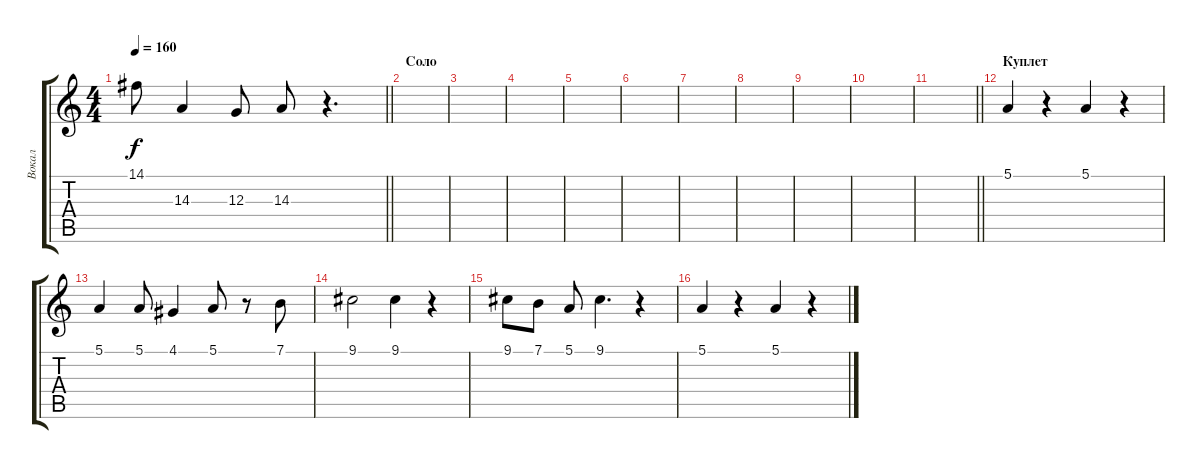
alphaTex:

\track ("Вокал" "Вокал") {instrument flute}
\staff {score tabs}
\tuning (E4 B3 G3 D3 A2 E2) {hide}
\ts (4 4)
\tempo 160
\clef g2
\barLineRight lightlight
\ks c
14.1.8{dy f} 14.3.4 12.3.8 14.3.8 r.4{d} |
\section ("" "Соло")
|
|
|
|
|
|
|
|
|
\barLineRight lightlight
|
\section ("" "Куплет")
5.1.4 r.4 5.1.4 r.4 |
5.1.4 5.1.8 4.1.4 5.1.8 r.8 7.1.8 |
9.1.2 9.1.4 r.4 |
9.1.8 7.1.8 5.1.8 9.1.4{d} r.4 |
5.1.4 r.4 5.1.4 r.4
